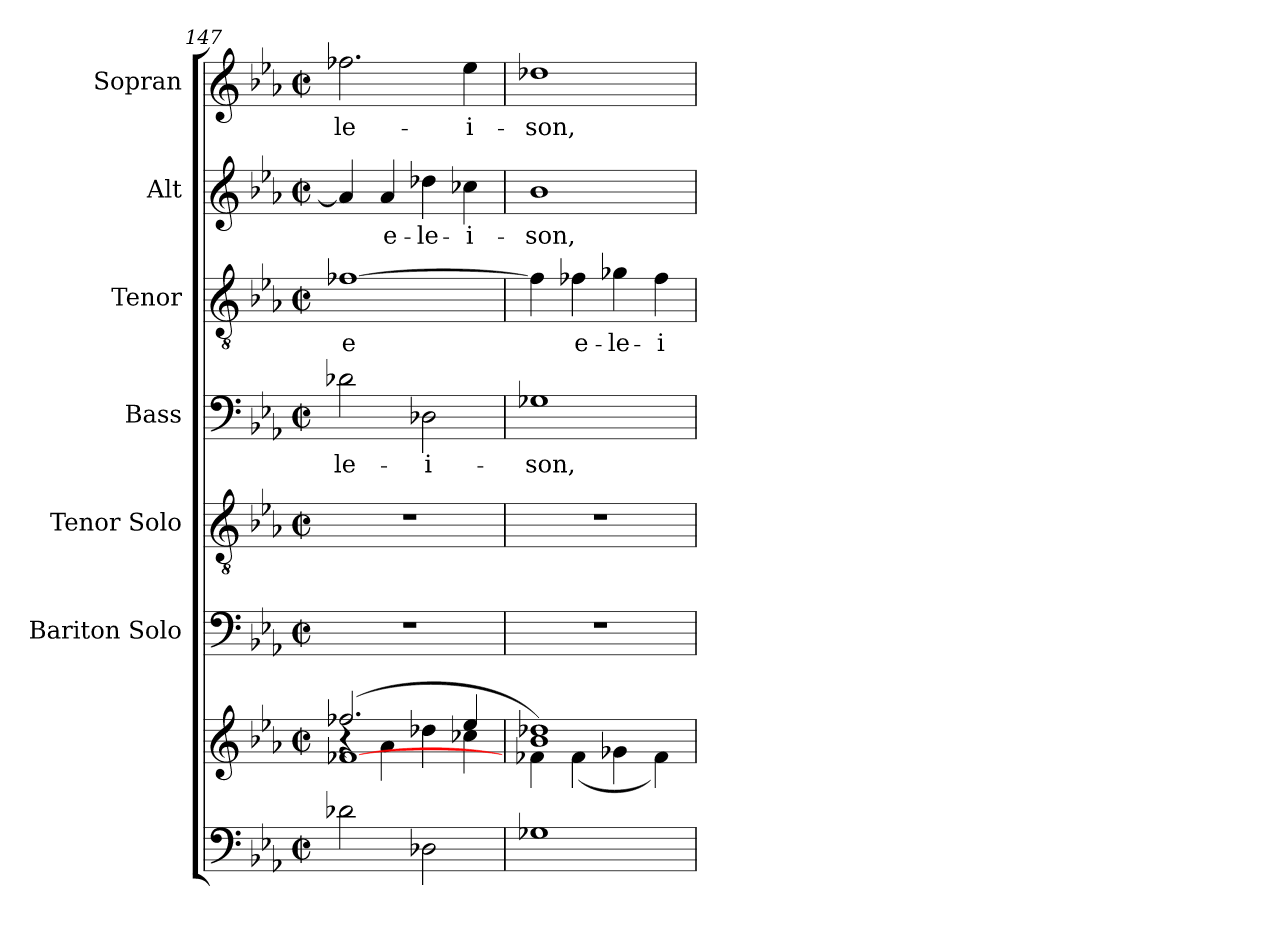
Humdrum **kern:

**kern	**kern	**kern	**kern	**kern	**text	**kern	**text	**kern	**text	**kern	**text
*part7	*part7	*part6	*part5	*part4	*part4	*part3	*part3	*part2	*part2	*part1	*part1
*staff8	*staff7	*staff6	*staff5	*staff4	*staff4	*staff3	*staff3	*staff2	*staff2	*staff1	*staff1
*	*	*I"Bariton Solo	*I"Tenor Solo	*I"Bass	*	*I"Tenor	*	*I"Alt	*	*I"Sopran	*
*	*	*	*	*I'B.	*	*I'T.	*	*I'A.	*	*I'S.	*
*clefF4	*clefG2	*clefF4	*clefGv2	*clefF4	*	*clefGv2	*	*clefG2	*	*clefG2	*
*k[b-e-a-]	*k[b-e-a-]	*k[b-e-a-]	*k[b-e-a-]	*k[b-e-a-]	*	*k[b-e-a-]	*	*k[b-e-a-]	*	*k[b-e-a-]	*
*E-:	*E-:	*E-:	*E-:	*E-:	*	*E-:	*	*E-:	*	*E-:	*
*M2/2	*M2/2	*M2/2	*M2/2	*M2/2	*	*M2/2	*	*M2/2	*	*M2/2	*
*met(c|)	*met(c|)	*met(c|)	*met(c|)	*met(c|)	*	*met(c|)	*	*met(c|)	*	*met(c|)	*
=147	=147	=147	=147	=147	=147	=147	=147	=147	=147	=147	=147
*	*^	*	*	*	*	*	*	*	*	*	*
*	*	*^	*	*	*	*	*	*	*	*	*	*
!	!	!	!	!	!	!	!LO:LY:b	!	!LO:LY:b	!	!	!	!LO:LY:b
2d-X\	(2.ff-X/	4r	[1f-X	1r	1r	2d-X\	-le-	[1f-X	-e	4a-/]	.	2.ff-X\	-le-
!	!	!	!	!	!	!	!	!	!	!	!LO:LY:b	!	!
.	.	4a-\	.	.	.	.	.	.	.	4a-/	e-	.	.
!	!	!	!	!	!	!	!LO:LY:b	!	!	!	!LO:LY:b	!	!
2D-X\	.	4dd-X\	.	.	.	2D-X\	-i-	.	.	4dd-X\	-le-	.	.
!	!	!	!	!	!	!	!	!	!	!	!LO:LY:b	!	!LO:LY:b
.	4ee-/	4cc-X\	.	.	.	.	.	.	.	4cc-X\	-i-	4ee-\	-i-
*	*	*v	*v	*	*	*	*	*	*	*	*	*	*
!!LO:LB:g=z
=148	=148	=148	=148	=148	=148	=148	=148	=148	=148	=148	=148	=148
!	!	!	!	!	!	!LO:LY:b	!	!	!	!LO:LY:b	!	!LO:LY:b
1G-X	1b- 1dd-X)	4f-X\	1r	1r	1G-X	-son,	4f-\]	.	1b-	-son,	1dd-X	-son,
!	!	!	!	!	!	!	!	!LO:LY:b	!	!	!	!
.	.	(<4f-\	.	.	.	.	4f-X\	e-	.	.	.	.
!	!	!	!	!	!	!	!	!LO:LY:b	!	!	!	!
.	.	4g-X\	.	.	.	.	4g-X\	-le-	.	.	.	.
!	!	!	!	!	!	!	!	!LO:LY:b	!	!	!	!
.	.	4f-\)	.	.	.	.	4f-\	-i-	.	.	.	.
*	*v	*v	*	*	*	*	*	*	*	*	*	*
=	=	=	=	=	=	=	=	=	=	=	=
*-	*-	*-	*-	*-	*-	*-	*-	*-	*-	*-	*-
